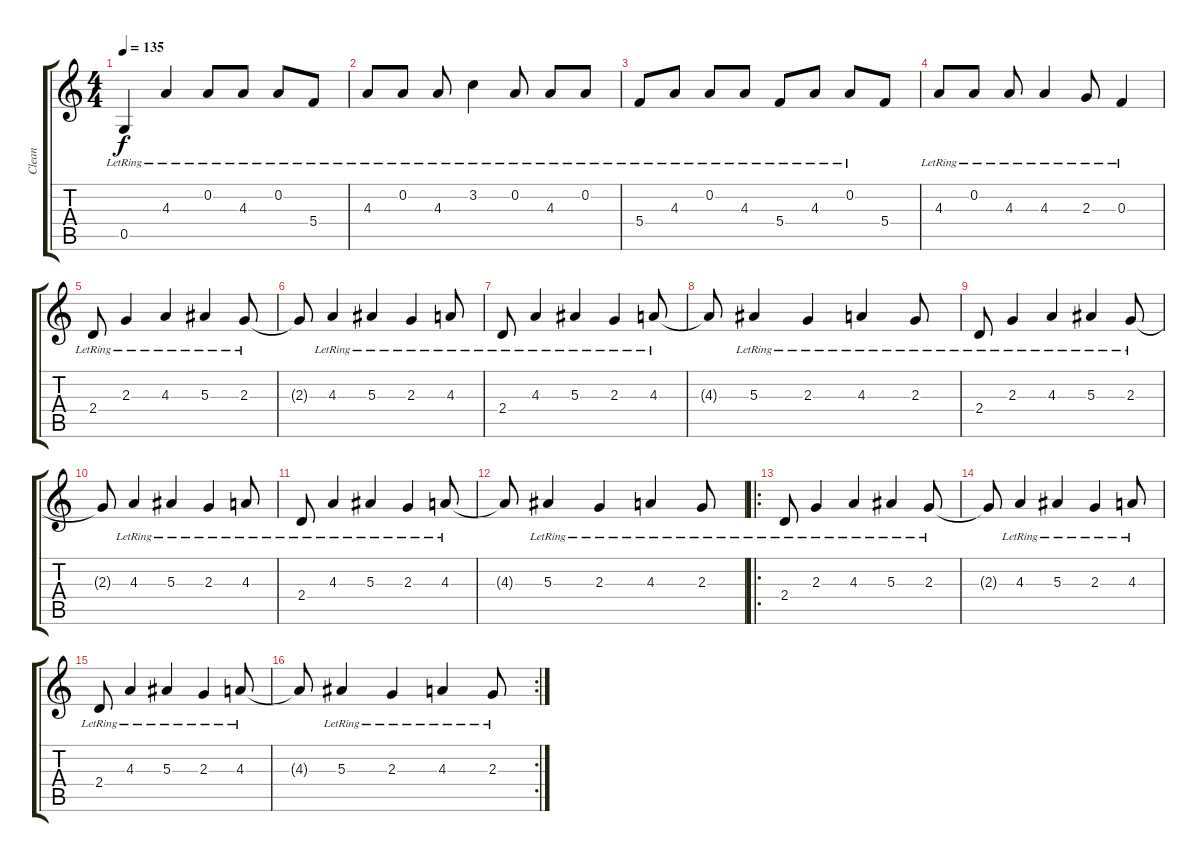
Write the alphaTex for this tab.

\track ("Clean" "Clean") {instrument electricguitarclean}
\staff {score tabs}
\tuning (D4 A3 F3 C3 G2 D2) {hide}
\ts (4 4)
\tempo 135
\clef g2
\ks c
0.5{lr}.4{dy f} 4.3{lr}.4 0.2{lr}.8 4.3{lr}.8 0.2{lr}.8 5.4{lr}.8 |
4.3{lr}.8 0.2{lr}.8 4.3{lr}.8 3.2{lr}.4 0.2{lr}.8 4.3{lr}.8 0.2{lr}.8 |
5.4{lr}.8 4.3{lr}.8 0.2{lr}.8 4.3{lr}.8 5.4{lr}.8 4.3{lr}.8 0.2{lr}.8 5.4.8 |
4.3{lr}.8 0.2{lr}.8 4.3{lr}.8 4.3{lr}.4 2.3{lr}.8 0.3{lr}.4 |
2.4{lr}.8 2.3{lr}.4 4.3{lr}.4 5.3{lr}.4 2.3{lr}.8 |
2.3{t}.8 4.3{lr}.4 5.3{lr}.4 2.3{lr}.4 4.3{lr}.8 |
2.4{lr}.8 4.3{lr}.4 5.3{lr}.4 2.3{lr}.4 4.3{lr}.8 |
4.3{t}.8 5.3{lr}.4 2.3{lr}.4 4.3{lr}.4 2.3{lr}.8 |
2.4{lr}.8 2.3{lr}.4 4.3{lr}.4 5.3{lr}.4 2.3{lr}.8 |
2.3{t}.8 4.3{lr}.4 5.3{lr}.4 2.3{lr}.4 4.3{lr}.8 |
2.4{lr}.8 4.3{lr}.4 5.3{lr}.4 2.3{lr}.4 4.3{lr}.8 |
4.3{t}.8 5.3{lr}.4 2.3{lr}.4 4.3{lr}.4 2.3{lr}.8 |
\ro
2.4{lr}.8 2.3{lr}.4 4.3{lr}.4 5.3{lr}.4 2.3{lr}.8 |
2.3{t}.8 4.3{lr}.4 5.3{lr}.4 2.3{lr}.4 4.3{lr}.8 |
2.4{lr}.8 4.3{lr}.4 5.3{lr}.4 2.3{lr}.4 4.3{lr}.8 |
\rc 2
4.3{t}.8 5.3{lr}.4 2.3{lr}.4 4.3{lr}.4 2.3{lr}.8
